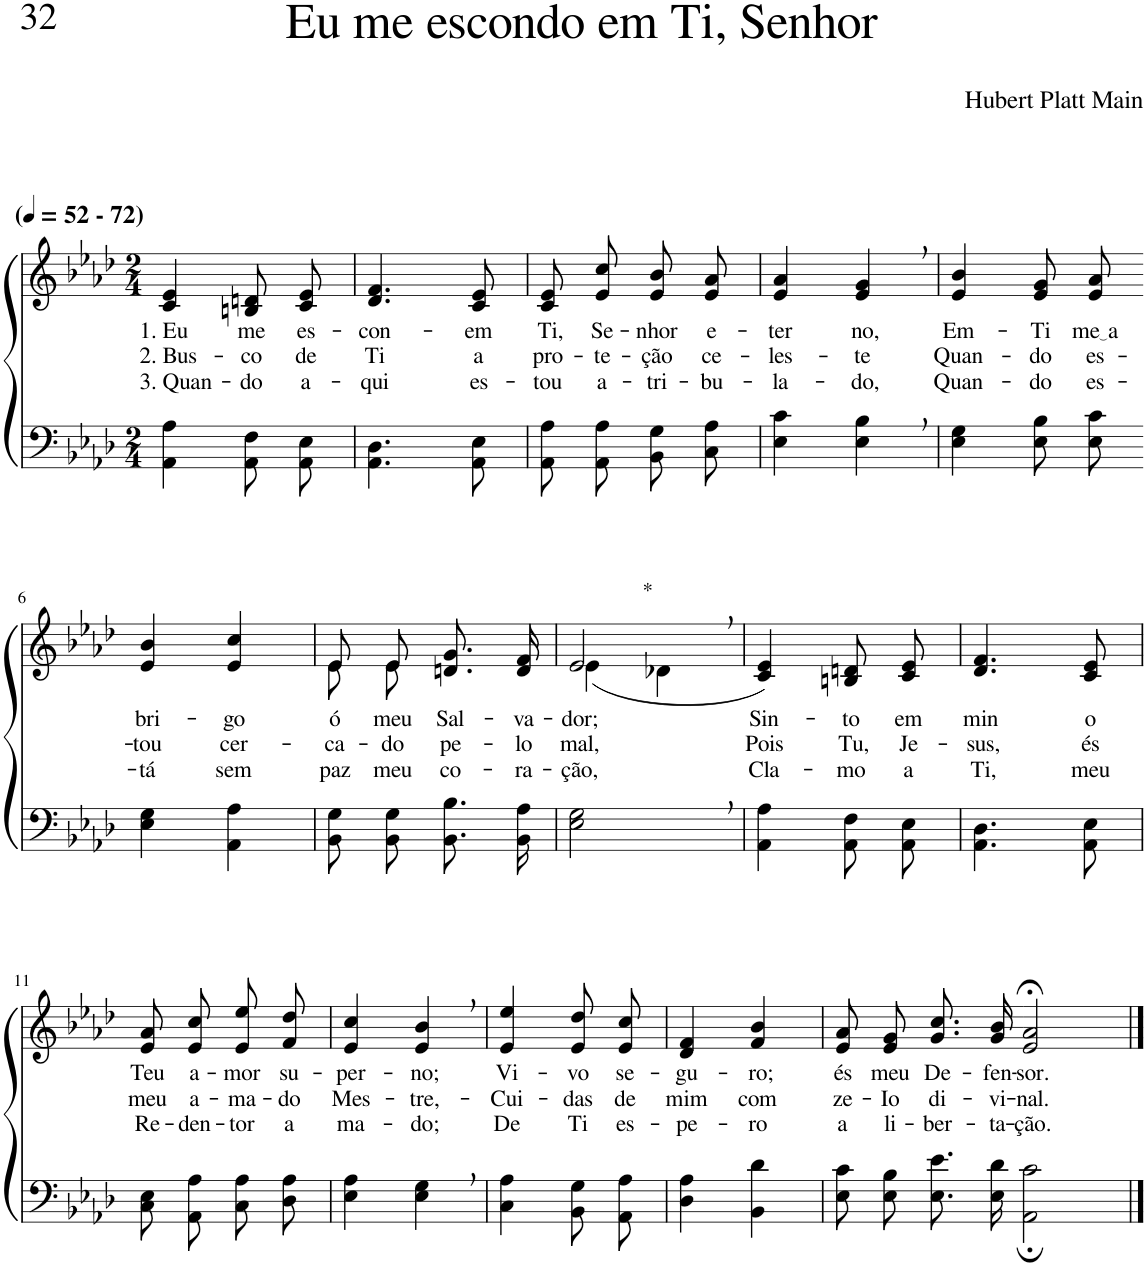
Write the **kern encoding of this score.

**kern	**kern	**text	**text	**text
*part2	*part1	*part1	*part1	*part1
*staff2	*staff1	*staff1	*staff1	*staff1
*I"Parte III e IV	*I"Parte I e II	*	*	*
*clefF4	*clefG2	*	*	*
*k[b-e-a-d-]	*k[b-e-a-d-]	*	*	*
*M2/4	*M2/4	*	*	*
*MM52	*MM52	*	*	*
=1	=1	=1	=1	=1
!	!LO:TX:a:B:t=(	!	!	!
!	!LO:TX:a:B:t=- 72)	!	!	!
!	!	!LO:LY:b	!LO:LY:b	!LO:LY:b
4AA-\ 4A-\	4c/ 4e-/	1. Eu	2. Bus-	3. Quan-
!	!	!LO:LY:b	!LO:LY:b	!LO:LY:b
8AA-/ 8F/L	8Bn/ 8dn/L	me	-co	-do
!	!	!LO:LY:b	!LO:LY:b	!LO:LY:b
8AA-/ 8E-/J	8c/ 8e-/J	es-	de	a-
=2	=2	=2	=2	=2
!	!	!LO:LY:b	!LO:LY:b	!LO:LY:b
4.AA-\ 4.D-\	4.d-/ 4.f/	-con-	Ti	-qui
!	!	!LO:LY:b	!LO:LY:b	!LO:LY:b
8AA-\ 8E-\	8c/ 8e-/	-em	a	es-
=3	=3	=3	=3	=3
!	!	!LO:LY:b	!LO:LY:b	!LO:LY:b
8AA-\ 8A-\L	8c/ 8e-/L	Ti,	pro-	-tou
!	!	!LO:LY:b	!LO:LY:b	!LO:LY:b
8AA-\ 8A-\J	8e-/ 8cc/J	Se-	-te-	a-
!	!	!LO:LY:b	!LO:LY:b	!LO:LY:b
8BB-\ 8G\L	8e-/ 8b-/L	-nhor	-ção	-tri-
!	!	!LO:LY:b	!LO:LY:b	!LO:LY:b
8C\ 8A-\J	8e-/ 8a-/J	e-	ce-	-bu-
=4	=4	=4	=4	=4
!	!	!LO:LY:b	!LO:LY:b	!LO:LY:b
4E-\ 4c\	4e-/ 4a-/	-ter	-les-	-la-
!	!	!LO:LY:b	!LO:LY:b	!LO:LY:b
4E-\, 4B-\,	4e-/, 4g/,	no,	-te	-do,
=5	=5	=5	=5	=5
!	!	!LO:LY:b	!LO:LY:b	!LO:LY:b
4E-\ 4G\	4e-/ 4b-/	Em-	Quan-	Quan-
!	!	!LO:LY:b	!LO:LY:b	!LO:LY:b
8E-\ 8B-\L	8e-/ 8g/L	-Ti	-do	-do
!	!	!LO:LY:b	!LO:LY:b	!LO:LY:b
8E-\ 8c\J	8e-/ 8a-/J	me a	es-	es-
!!LO:LB:g=z
=6-	=6-	=6-	=6-	=6-
!	!	!LO:LY:b	!LO:LY:b	!LO:LY:b
4E-\ 4G\	4e-/ 4b-/	bri-	-tou	-tá
!	!	!LO:LY:b	!LO:LY:b	!LO:LY:b
4AA-\ 4A-\	4e-/ 4cc/	-go	cer-	sem
=7	=7	=7	=7	=7
!	!	!LO:LY:b	!LO:LY:b	!LO:LY:b
*	*^	*	*	*
8BB-\ 8G\L	8e-/L	8e-\L	ó	-ca-	paz
!	!	!	!LO:LY:b	!LO:LY:b	!LO:LY:b
8BB-\ 8G\J	8e-/J	8e-\J	meu	-do	-meu
!	!	!	!LO:LY:b	!LO:LY:b	!LO:LY:b
8.BB-\ 8.B-\L	8.dn/ 8.g/L	4ryy	Sal-	pe-	co-
!	!	!	!LO:LY:b	!LO:LY:b	!LO:LY:b
16BB-\ 16A-\Jk	16d/ 16f/Jk	.	-va-	-lo	-ra-
=8	=8	=8	=8	=8	=8
!	!LO:TX:a:t=*	!	!	!	!
!	!	!	!LO:LY:b	!LO:LY:b	!LO:LY:b
2E-\, 2G\,	2e-,/	(4e-\	-dor;	mal,	-ção,
.	.	4d-X\	.	.	.
=9	=9	=9	=9	=9	=9
!	!	!	!LO:LY:b	!LO:LY:b	!LO:LY:b
*	*v	*v	*	*	*
4AA-\ 4A-\	4c/ 4e-/)	Sin-	Pois	Cla-
!	!	!LO:LY:b	!LO:LY:b	!LO:LY:b
8AA-/ 8F/L	8Bn/ 8dn/L	-to	Tu,	-mo
!	!	!LO:LY:b	!LO:LY:b	!LO:LY:b
8AA-/ 8E-/J	8c/ 8e-/J	em	Je-	a
=10	=10	=10	=10	=10
!	!	!LO:LY:b	!LO:LY:b	!LO:LY:b
4.AA-\ 4.D-\	4.d-/ 4.f/	min	-sus,	Ti,
!	!	!LO:LY:b	!LO:LY:b	!LO:LY:b
8AA-\ 8E-\	8c/ 8e-/	o	és	meu
!!LO:LB:g=z
=11	=11	=11	=11	=11
!	!	!LO:LY:b	!LO:LY:b	!LO:LY:b
8C\ 8E-\L	8e-/ 8a-/L	Teu	meu	Re-
!	!	!LO:LY:b	!LO:LY:b	!LO:LY:b
8AA-\ 8A-\J	8e-/ 8cc/J	a-	a-	-den-
!	!	!LO:LY:b	!LO:LY:b	!LO:LY:b
8C\ 8A-\L	8e-/ 8ee-/L	-mor	-ma-	-tor
!	!	!LO:LY:b	!LO:LY:b	!LO:LY:b
8D-\ 8A-\J	8f/ 8dd-/J	su-	-do	a
=12	=12	=12	=12	=12
!	!	!LO:LY:b	!LO:LY:b	!LO:LY:b
4E-\ 4A-\	4e-/ 4cc/	-per-	Mes-	-ma-
!	!	!LO:LY:b	!LO:LY:b	!LO:LY:b
4E-\, 4G\,	4e-/, 4b-/,	-no;	-tre,-	-do;
=13	=13	=13	=13	=13
!	!	!LO:LY:b	!LO:LY:b	!LO:LY:b
4C\ 4A-\	4e-/ 4ee-/	Vi-	-Cui-	De
!	!	!LO:LY:b	!LO:LY:b	!LO:LY:b
8BB-\ 8G\L	8e-/ 8dd-/L	-vo	-das	Ti
!	!	!LO:LY:b	!LO:LY:b	!LO:LY:b
8AA-\ 8A-\J	8e-/ 8cc/J	se-	de	es-
=14	=14	=14	=14	=14
!	!	!LO:LY:b	!LO:LY:b	!LO:LY:b
4D-\ 4A-\	4d-/ 4f/	-gu-	mim	-pe-
!	!	!LO:LY:b	!LO:LY:b	!LO:LY:b
4BB-\ 4d-\	4f/ 4b-/	-ro;	com	-ro
=15	=15	=15	=15	=15
!	!	!LO:LY:b	!LO:LY:b	!LO:LY:b
8E-\ 8c\L	8e-/ 8a-/L	és	ze-	a
!	!	!LO:LY:b	!LO:LY:b	!LO:LY:b
8E-\ 8B-\J	8e-/ 8g/J	meu	-Io	li-
!	!	!LO:LY:b	!LO:LY:b	!LO:LY:b
8.E-\ 8.e-\L	8.g/ 8.cc/L	De-	di-	-ber-
!	!	!LO:LY:b	!LO:LY:b	!LO:LY:b
16E-\ 16d-\Jk	16g/ 16b-/Jk	-fen-	-vi-	-ta-
=16-	=16-	=16-	=16-	=16-
!	!	!LO:LY:b	!LO:LY:b	!LO:LY:b
2AA-\; 2c\;	2e-/;< 2a-/;<	-sor.	-nal.	-ção.
==	==	==	==	==
*-	*-	*-	*-	*-
